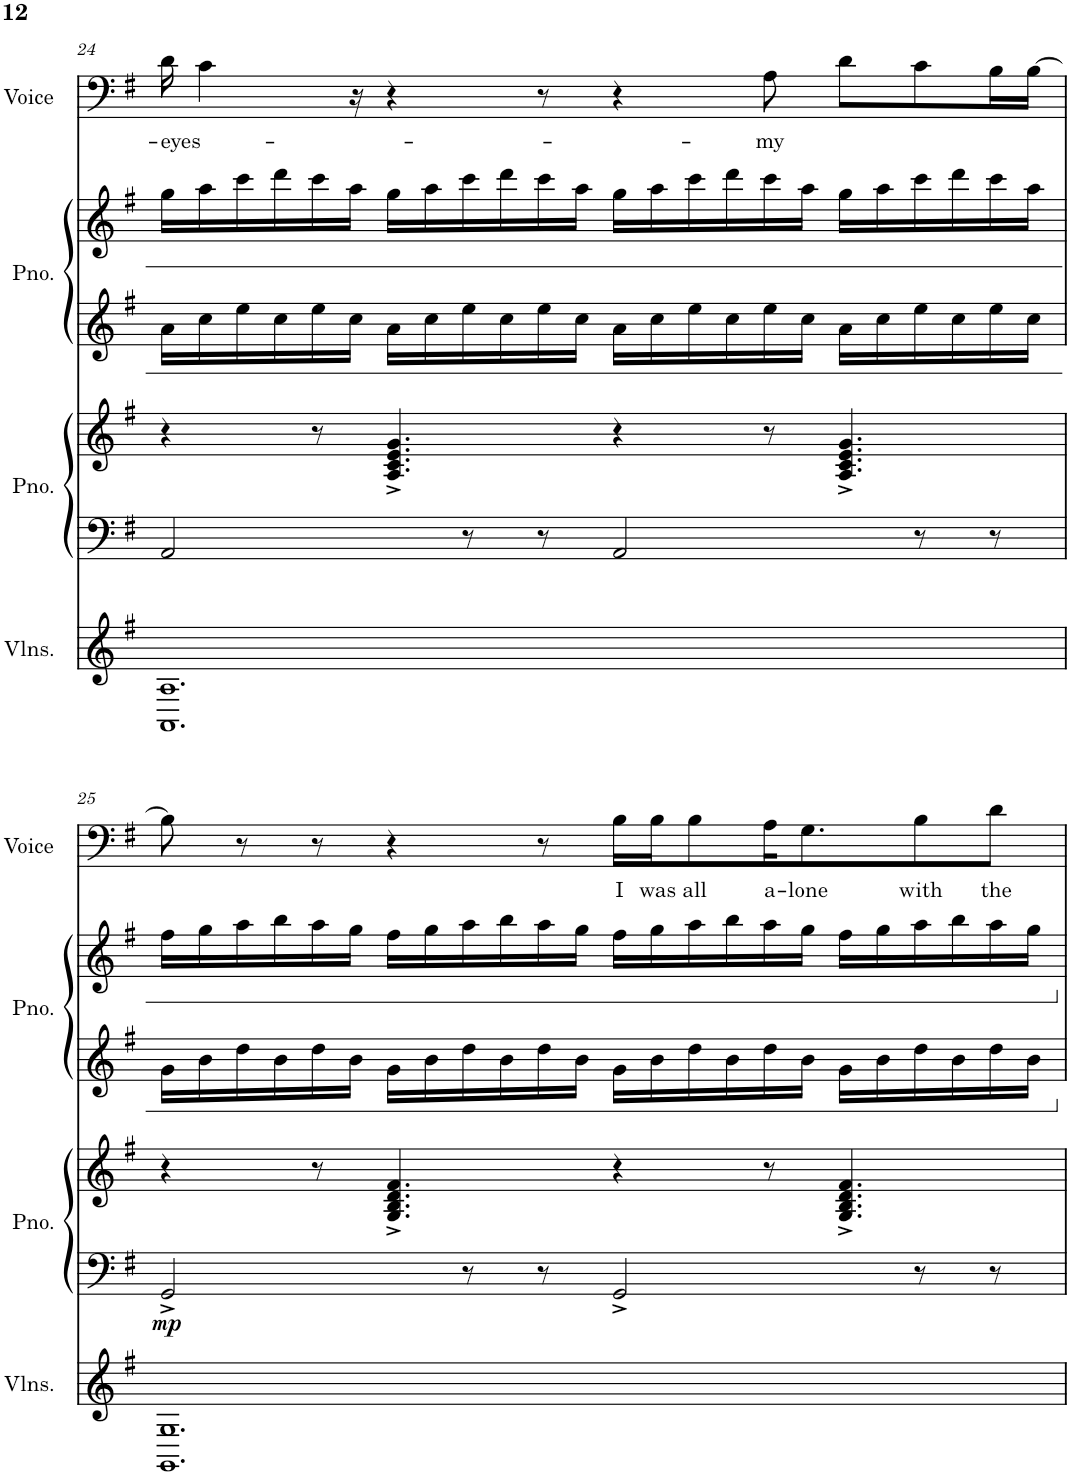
**kern	**kern	**kern	**dynam	**kern	**kern	**kern	**text
*part4	*part3	*part3	*part3	*part2	*part2	*part1	*part1
*staff6	*staff5	*staff4	*staff4/5	*staff3	*staff2	*staff1	*staff1
*I"Violins	*I"Piano	*	*	*I"Piano	*	*I"Voice	*
*I'Vlns.	*I'Pno.	*	*	*I'Pno.	*	*I'Voice	*
!!LO:PB:g=z
*clefG2	*clefF4	*clefG2	*	*clefG2	*clefG2	*clefF4	*
*k[f#]	*k[f#]	*k[f#]	*	*k[f#]	*k[f#]	*k[f#]	*
*M12/8	*M12/8	*M12/8	*	*M12/8	*M12/8	*M12/8	*
=24	=24	=24	=24	=24	=24	=24	=24
!	!	!	!	!	!	!	!LO:LY:b
1.AA 1.A	2AA/	4r	.	16a\LL	16gg\LL	16d\	-eyes-
.	.	.	.	16cc\	16aa\	4c\	.
.	.	.	.	16ee\	16ccc\	.	.
.	.	.	.	16cc\	16ddd\	.	.
.	.	8r	.	16ee\	16ccc\	.	.
.	.	.	.	16cc\JJ	16aa\JJ	16r	.
.	.	4.A/^ 4.c/^ 4.e/^ 4.g/^	.	16a\LL	16gg\LL	4r	.
.	.	.	.	16cc\	16aa\	.	.
.	8r	.	.	16ee\	16ccc\	.	.
.	.	.	.	16cc\	16ddd\	.	.
.	8r	.	.	16ee\	16ccc\	8r	.
.	.	.	.	16cc\JJ	16aa\JJ	.	.
.	2AA/	4r	.	16a\LL	16gg\LL	4r	.
.	.	.	.	16cc\	16aa\	.	.
.	.	.	.	16ee\	16ccc\	.	.
.	.	.	.	16cc\	16ddd\	.	.
!	!	!	!	!	!	!	!LO:LY:b
.	.	8r	.	16ee\	16ccc\	8A\	my
.	.	.	.	16cc\JJ	16aa\JJ	.	.
.	.	4.A/^ 4.c/^ 4.e/^ 4.g/^	.	16a\LL	16gg\LL	8d\L	.
.	.	.	.	16cc\	16aa\	.	.
.	8r	.	.	16ee\	16ccc\	8c\	.
.	.	.	.	16cc\	16ddd\	.	.
.	8r	.	.	16ee\	16ccc\	16B\L	.
.	.	.	.	16cc\JJ	16aa\JJ	[16B\JJ	.
!!LO:LB:g=z
=25	=25	=25	=25	=25	=25	=25	=25
!	!	!	!LO:DY:b=2	!	!	!	!
1.GG 1.G	2GG^/	4r	mp	16g\LL	16ff#\LL	8B\]	.
.	.	.	.	16b\	16gg\	.	.
.	.	.	.	16dd\	16aa\	8r	.
.	.	.	.	16b\	16bb\	.	.
.	.	8r	.	16dd\	16aa\	8r	.
.	.	.	.	16b\JJ	16gg\JJ	.	.
.	.	4.G/^ 4.B/^ 4.d/^ 4.f#/^	.	16g\LL	16ff#\LL	4r	.
.	.	.	.	16b\	16gg\	.	.
.	8r	.	.	16dd\	16aa\	.	.
.	.	.	.	16b\	16bb\	.	.
.	8r	.	.	16dd\	16aa\	8r	.
.	.	.	.	16b\JJ	16gg\JJ	.	.
!	!	!	!	!	!	!	!LO:LY:b
.	2GG^/	4r	.	16g\LL	16ff#\LL	16B\LL	I
!	!	!	!	!	!	!	!LO:LY:b
.	.	.	.	16b\	16gg\	16B\J	was
!	!	!	!	!	!	!	!LO:LY:b
.	.	.	.	16dd\	16aa\	8B\	all
.	.	.	.	16b\	16bb\	.	.
!	!	!	!	!	!	!	!LO:LY:b
.	.	8r	.	16dd\	16aa\	16A\K	a-
!	!	!	!	!	!	!	!LO:LY:b
.	.	.	.	16b\JJ	16gg\JJ	8.G\	-lone
.	.	4.G/^ 4.B/^ 4.d/^ 4.f#/^	.	16g\LL	16ff#\LL	.	.
.	.	.	.	16b\	16gg\	.	.
!	!	!	!	!	!	!	!LO:LY:b
.	8r	.	.	16dd\	16aa\	8B\	with
.	.	.	.	16b\	16bb\	.	.
!	!	!	!	!	!	!	!LO:LY:b
.	8r	.	.	16dd\	16aa\	8d\J	the
.	.	.	.	16b\JJ	16gg\JJ	.	.
=	=	=	=	=	=	=	=
*-	*-	*-	*-	*-	*-	*-	*-
